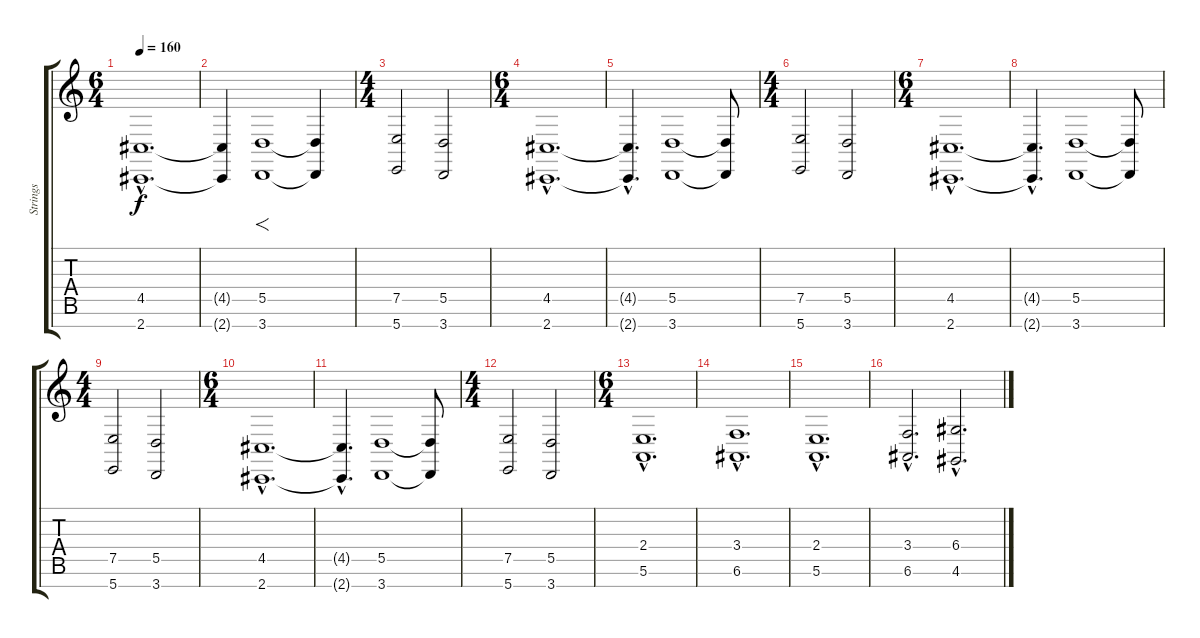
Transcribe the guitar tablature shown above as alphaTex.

\track ("Strings" "Strings") {instrument tremolostrings}
\staff {score tabs}
\tuning (E4 B3 G3 D3 A2 E2 B1) {hide}
\ts (6 4)
\tempo 160
\clef g2
\ks c
(4.5{hac} 2.7{hac}).1{d dy f} |
(4.5{t} 2.7{t}).4 (5.5 3.7).1{f} (5.5{t} 3.7{t}).4 |
\ts (4 4)
(7.5 5.7).2 (5.5 3.7).2 |
\ts (6 4)
(4.5{hac} 2.7{hac}).1{d} |
(4.5{hac t} 2.7{hac t}).4{d} (5.5 3.7).1 (5.5{t} 3.7{t}).8 |
\ts (4 4)
(7.5 5.7).2 (5.5 3.7).2 |
\ts (6 4)
(4.5{hac} 2.7{hac}).1{d} |
(4.5{hac t} 2.7{hac t}).4{d} (5.5 3.7).1 (5.5{t} 3.7{t}).8 |
\ts (4 4)
(7.5 5.7).2 (5.5 3.7).2 |
\ts (6 4)
(4.5{hac} 2.7{hac}).1{d} |
(4.5{hac t} 2.7{hac t}).4{d} (5.5 3.7).1 (5.5{t} 3.7{t}).8 |
\ts (4 4)
(7.5 5.7).2 (5.5 3.7).2 |
\ts (6 4)
(2.4{hac} 5.6{hac}).1{d} |
(3.4{hac} 6.6{hac}).1{d} |
(2.4{hac} 5.6{hac}).1{d} |
(3.4{hac} 6.6{hac}).2{d} (6.4{ss hac} 4.6{ss hac}).2{d}
